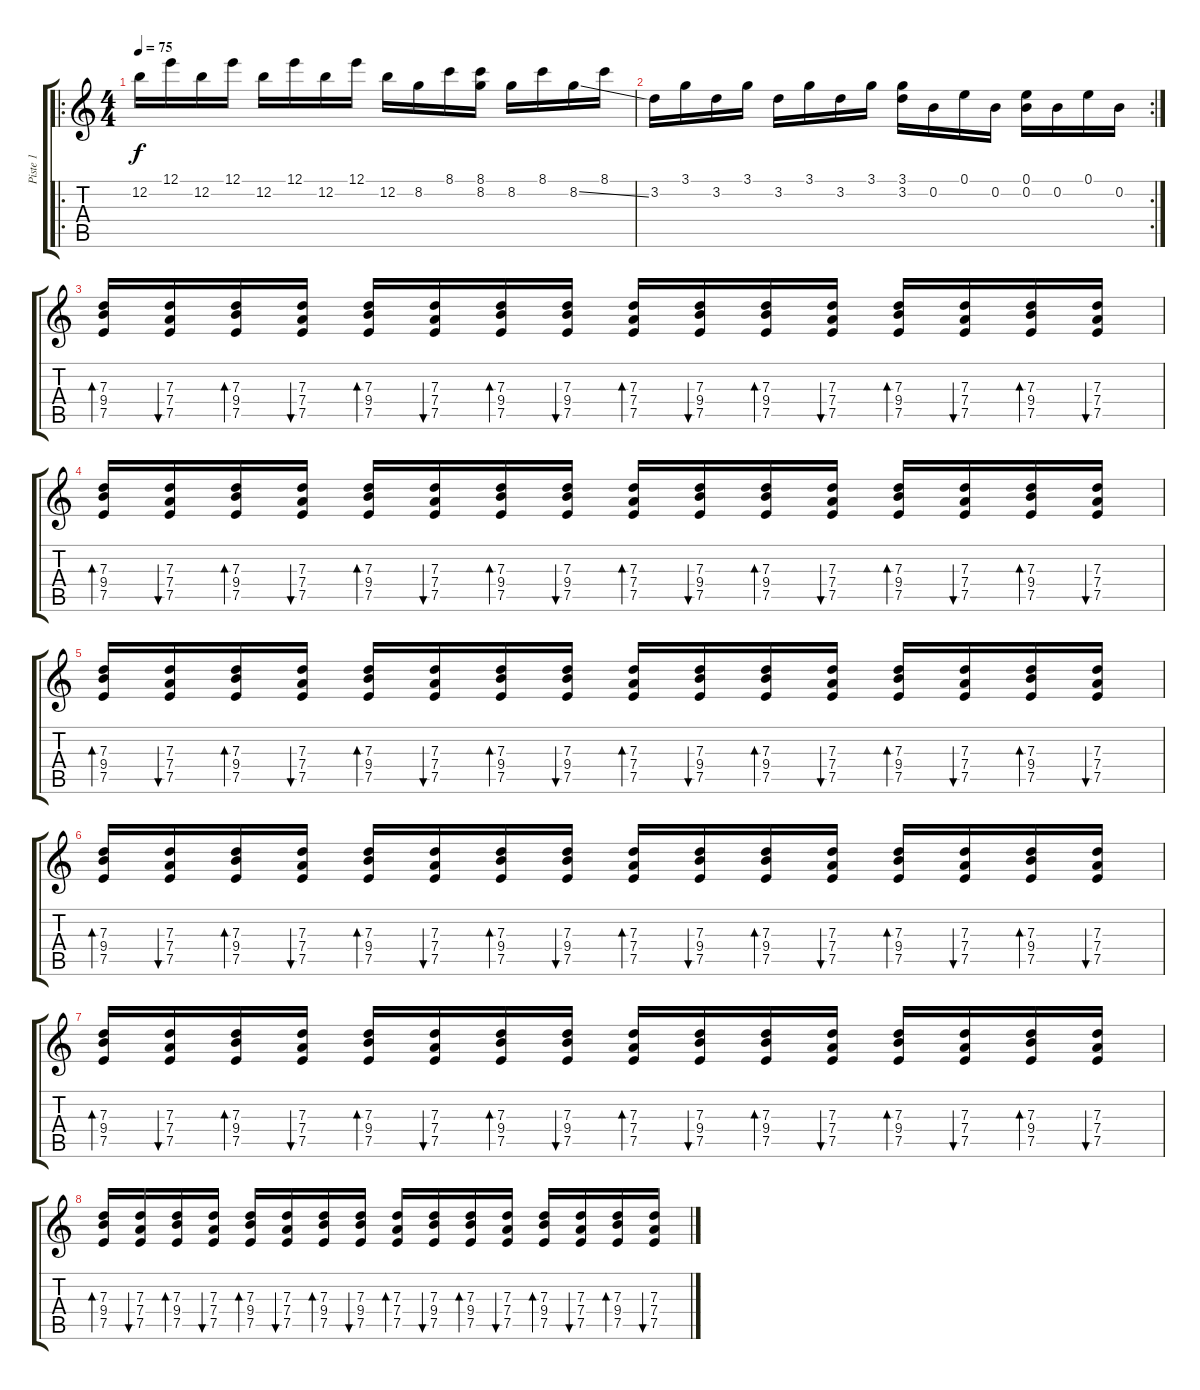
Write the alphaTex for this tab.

\track ("Piste 1" "Piste 1") {instrument acousticguitarsteel}
\staff {score tabs}
\tuning (E4 B3 G3 D3 A2 E2) {hide}
\ro
\ts (4 4)
\tempo 75
\clef g2
\ks c
12.2.16{dy f} 12.1.16 12.2.16 12.1.16 12.2.16 12.1.16 12.2.16 12.1.16 12.2.16 8.2.16 8.1.16 (8.1 8.2).16 8.2.16 8.1.16 8.2{ss}.16 8.1.16 |
\rc 2
3.2.16 3.1.16 3.2.16 3.1.16 3.2.16 3.1.16 3.2.16 3.1.16 (3.1 3.2).16 0.2.16 0.1.16 0.2.16 (0.1 0.2).16 0.2.16 0.1.16 0.2.16 |
(7.3 9.4 7.5).16{bd 120} (7.3 7.4 7.5).16{bu 120} (7.3 9.4 7.5).16{bd 120} (7.3 7.4 7.5).16{bu 120} (7.3 9.4 7.5).16{bd 120} (7.3 7.4 7.5).16{bu 120} (7.3 9.4 7.5).16{bd 120} (7.3 9.4 7.5).16{bu 120} (7.3 7.4 7.5).16{bd 120} (7.3 9.4 7.5).16{bu 120} (7.3 9.4 7.5).16{bd 120} (7.3 7.4 7.5).16{bu 120} (7.3 9.4 7.5).16{bd 120} (7.3 7.4 7.5).16{bu 120} (7.3 9.4 7.5).16{bd 120} (7.3 7.4 7.5).16{bu 120} |
(7.3 9.4 7.5).16{bd 120} (7.3 7.4 7.5).16{bu 120} (7.3 9.4 7.5).16{bd 120} (7.3 7.4 7.5).16{bu 120} (7.3 9.4 7.5).16{bd 120} (7.3 7.4 7.5).16{bu 120} (7.3 9.4 7.5).16{bd 120} (7.3 9.4 7.5).16{bu 120} (7.3 7.4 7.5).16{bd 120} (7.3 9.4 7.5).16{bu 120} (7.3 9.4 7.5).16{bd 120} (7.3 7.4 7.5).16{bu 120} (7.3 9.4 7.5).16{bd 120} (7.3 7.4 7.5).16{bu 120} (7.3 9.4 7.5).16{bd 120} (7.3 7.4 7.5).16{bu 120} |
(7.3 9.4 7.5).16{bd 120} (7.3 7.4 7.5).16{bu 120} (7.3 9.4 7.5).16{bd 120} (7.3 7.4 7.5).16{bu 120} (7.3 9.4 7.5).16{bd 120} (7.3 7.4 7.5).16{bu 120} (7.3 9.4 7.5).16{bd 120} (7.3 9.4 7.5).16{bu 120} (7.3 7.4 7.5).16{bd 120} (7.3 9.4 7.5).16{bu 120} (7.3 9.4 7.5).16{bd 120} (7.3 7.4 7.5).16{bu 120} (7.3 9.4 7.5).16{bd 120} (7.3 7.4 7.5).16{bu 120} (7.3 9.4 7.5).16{bd 120} (7.3 7.4 7.5).16{bu 120} |
(7.3 9.4 7.5).16{bd 120} (7.3 7.4 7.5).16{bu 120} (7.3 9.4 7.5).16{bd 120} (7.3 7.4 7.5).16{bu 120} (7.3 9.4 7.5).16{bd 120} (7.3 7.4 7.5).16{bu 120} (7.3 9.4 7.5).16{bd 120} (7.3 9.4 7.5).16{bu 120} (7.3 7.4 7.5).16{bd 120} (7.3 9.4 7.5).16{bu 120} (7.3 9.4 7.5).16{bd 120} (7.3 7.4 7.5).16{bu 120} (7.3 9.4 7.5).16{bd 120} (7.3 7.4 7.5).16{bu 120} (7.3 9.4 7.5).16{bd 120} (7.3 7.4 7.5).16{bu 120} |
(7.3 9.4 7.5).16{bd 120} (7.3 7.4 7.5).16{bu 120} (7.3 9.4 7.5).16{bd 120} (7.3 7.4 7.5).16{bu 120} (7.3 9.4 7.5).16{bd 120} (7.3 7.4 7.5).16{bu 120} (7.3 9.4 7.5).16{bd 120} (7.3 9.4 7.5).16{bu 120} (7.3 7.4 7.5).16{bd 120} (7.3 9.4 7.5).16{bu 120} (7.3 9.4 7.5).16{bd 120} (7.3 7.4 7.5).16{bu 120} (7.3 9.4 7.5).16{bd 120} (7.3 7.4 7.5).16{bu 120} (7.3 9.4 7.5).16{bd 120} (7.3 7.4 7.5).16{bu 120} |
(7.3 9.4 7.5).16{bd 120} (7.3 7.4 7.5).16{bu 120} (7.3 9.4 7.5).16{bd 120} (7.3 7.4 7.5).16{bu 120} (7.3 9.4 7.5).16{bd 120} (7.3 7.4 7.5).16{bu 120} (7.3 9.4 7.5).16{bd 120} (7.3 9.4 7.5).16{bu 120} (7.3 7.4 7.5).16{bd 120} (7.3 9.4 7.5).16{bu 120} (7.3 9.4 7.5).16{bd 120} (7.3 7.4 7.5).16{bu 120} (7.3 9.4 7.5).16{bd 120} (7.3 7.4 7.5).16{bu 120} (7.3 9.4 7.5).16{bd 120} (7.3 7.4 7.5).16{bu 120}
